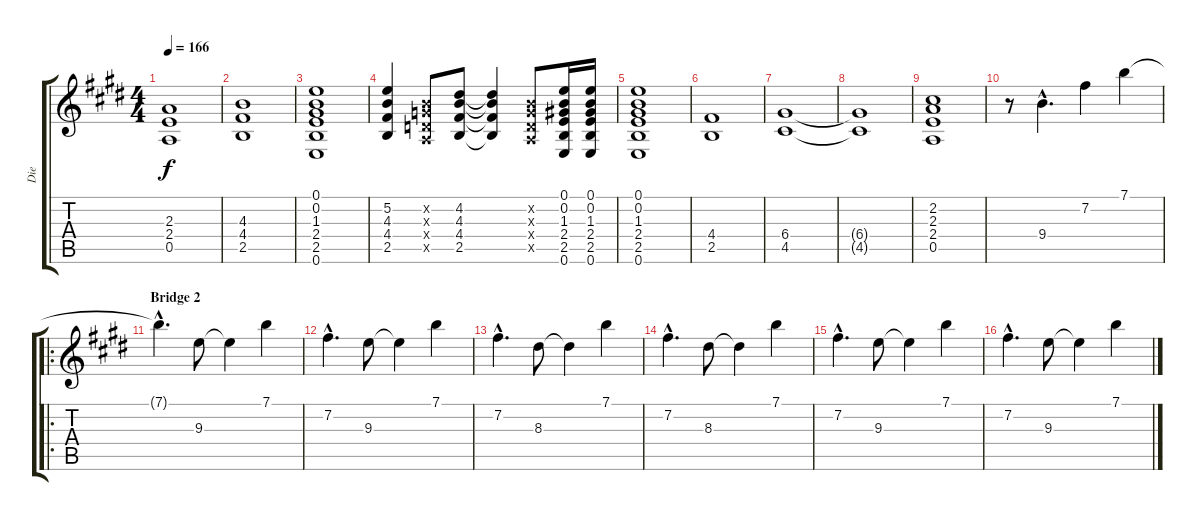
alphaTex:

\track ("Die" "Die") {instrument acousticguitarsteel}
\staff {score tabs}
\tuning (E4 B3 G3 D3 A2 E2) {hide}
\ts (4 4)
\tempo 166
\clef g2
\ks e
(2.3 2.4 0.5).1{dy f} |
(4.3 4.4 2.5).1 |
(0.1 0.2 1.3 2.4 2.5 0.6).1 |
(5.2 4.3 4.4 2.5).4 (0.2{x} 0.3{x} 0.4{x} 0.5{x}).8 (4.2 4.3 4.4 2.5).8 (4.2{t} 4.3{t} 4.4{t} 2.5{t}).4 (0.2{x} 0.3{x} 0.4{x} 0.5{x}).8 (0.1 0.2 1.3 2.4 2.5 0.6).16 (0.1 0.2 1.3 2.4 2.5 0.6).16 |
(0.1 0.2 1.3 2.4 2.5 0.6).1 |
(4.4 2.5).1 |
(6.4 4.5).1 |
(6.4{t} 4.5{t}).1 |
(2.2 2.3 2.4 0.5).1 |
r.8{volume 14 instrument acousticguitarsteel} 9.4{hac}.4{d} 7.2.4 7.1.4 |
\ro
\section ("" "Bridge 2")
7.1{hac t}.4{d} 9.3.8 9.3{t}.4 7.1.4 |
7.2{hac}.4{d} 9.3.8 9.3{t}.4 7.1.4 |
7.2{hac}.4{d} 8.3.8 8.3{t}.4 7.1.4 |
7.2{hac}.4{d} 8.3.8 8.3{t}.4 7.1.4 |
7.2{hac}.4{d} 9.3.8 9.3{t}.4 7.1.4 |
7.2{hac}.4{d} 9.3.8 9.3{t}.4 7.1.4
